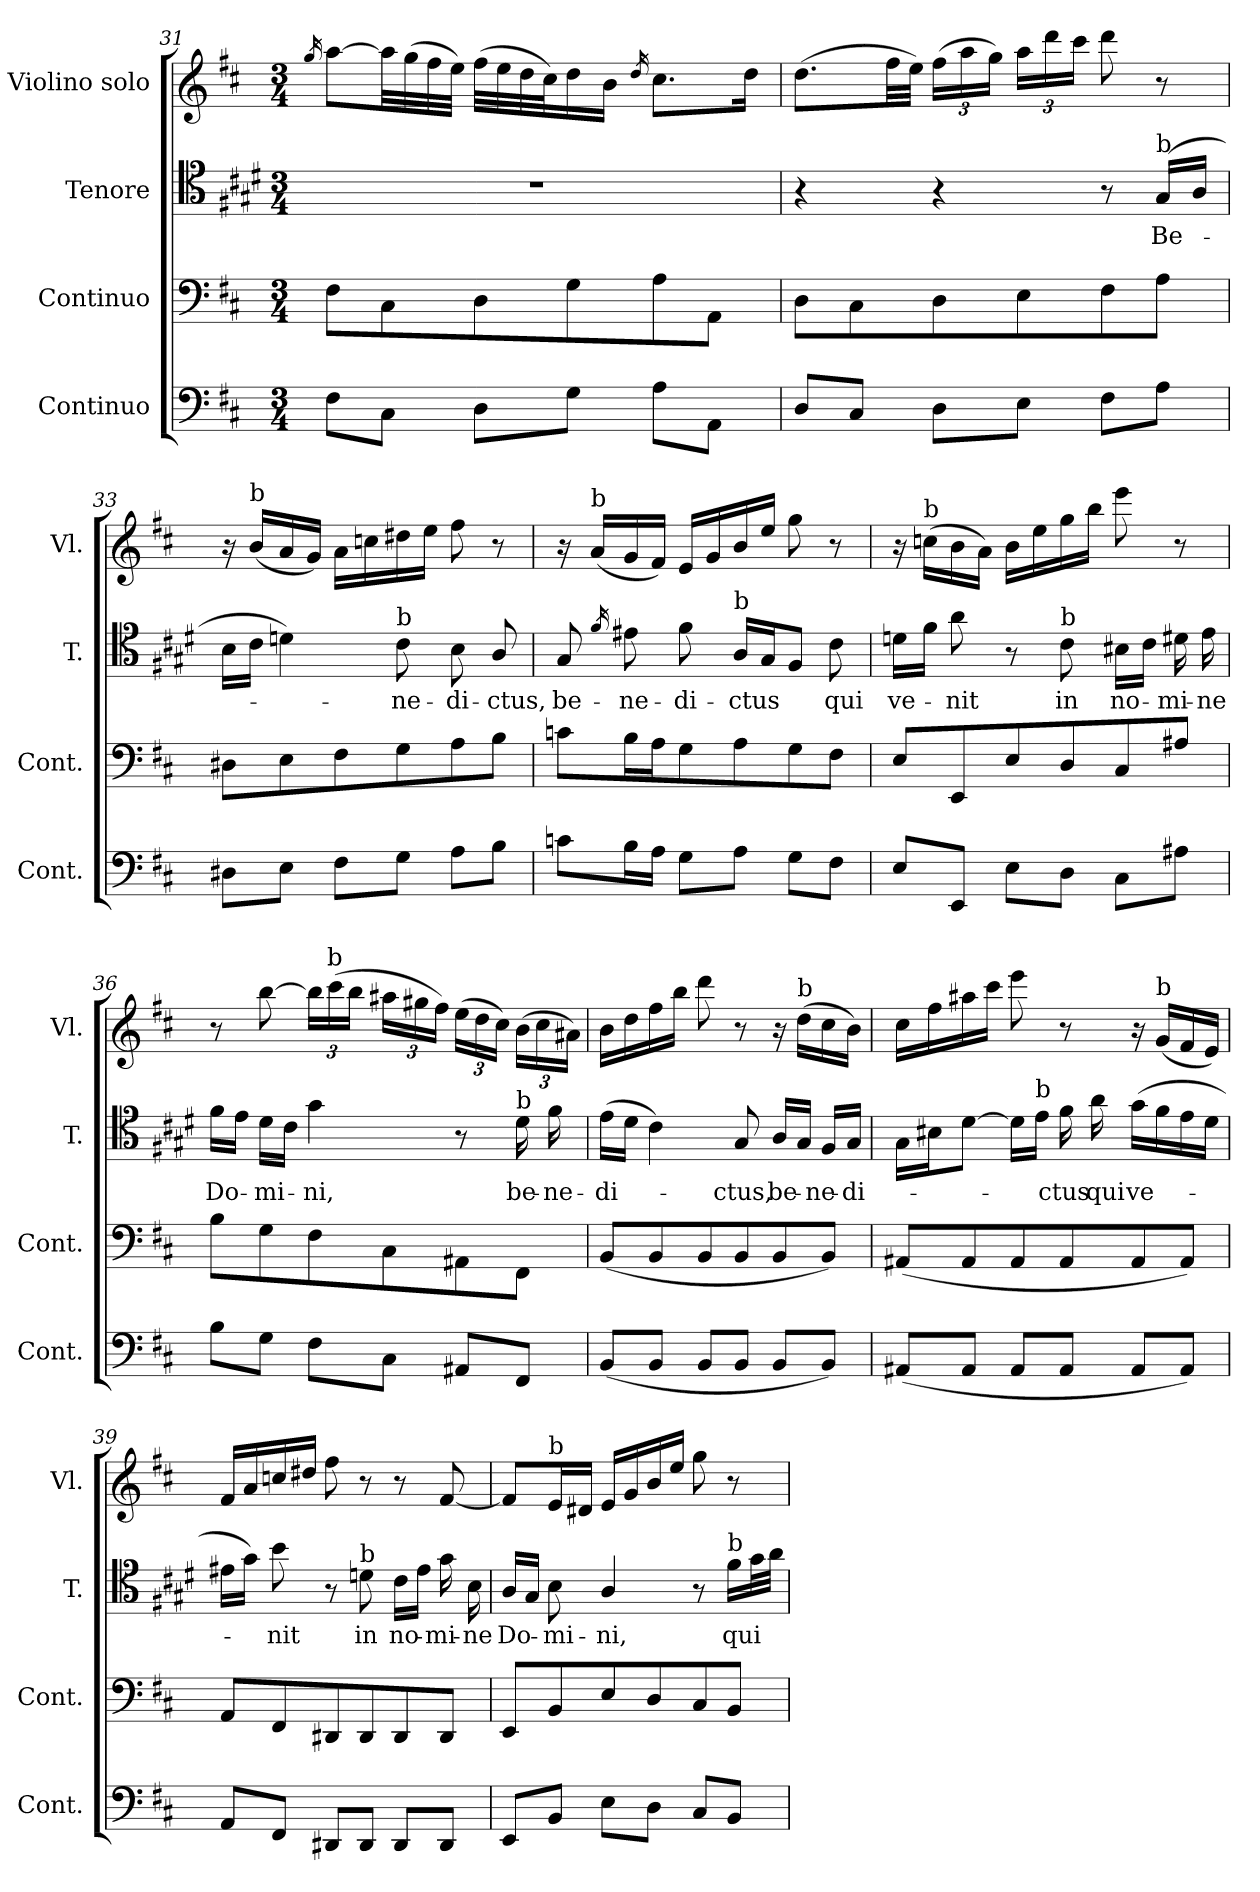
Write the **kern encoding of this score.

**kern	**kern	**kern	**text	**kern
*part4	*part3	*part2	*part2	*part1
*staff4	*staff3	*staff2	*staff2	*staff1
*I"Continuo	*I"Continuo	*I"Tenore	*	*I"Violino solo
*I'Cont.	*I'Cont.	*I'T.	*	*I'Vl.
*clefF4	*clefF4	*clefC4	*	*clefG2
*	*	*ITrd1c2	*	*
*k[f#c#]	*k[f#c#]	*k[f#c#]	*	*k[f#c#]
*M3/4	*M3/4	*M3/4	*	*M3/4
=31	=31	=31	=31	=31
.	.	.	.	16qgg/
8F#\L	8F#\L	2.r	.	[8aa\L
8C#\J	8C#\	.	.	32aa\LL]
.	.	.	.	(32gg\
.	.	.	.	32ff#\
.	.	.	.	32ee\JJJ)
8D\L	8D\	.	.	(32ff#\LLL
.	.	.	.	32ee\
.	.	.	.	32dd\
.	.	.	.	32cc#\J)
8G\J	8G\	.	.	16dd\
.	.	.	.	16b\JJ
.	.	.	.	16qdd/
8A\L	8A\	.	.	8.cc#\L
8AA\J	8AA\J	.	.	.
.	.	.	.	16dd\Jk
=32	=32	=32	=32	=32
8D/L	8D\L	4r	.	(8.dd\L
8C#/J	8C#\	.	.	.
.	.	.	.	32ff#\LL
.	.	.	.	32ee\JJJ)
*	*	*	*	*Xbrackettup
8D\L	8D\	4r	.	(24ff#\LL
.	.	.	.	24aa\
.	.	.	.	24gg\JJ)
8E\J	8E\	.	.	24aa\LL
.	.	.	.	24ddd\
.	.	.	.	24ccc#\JJ
8F#\L	8F#\	8r	.	8ddd\
!	!	!LO:TX:a:t=b	!	!
8A\J	8A\J	(16F#/LL	Be-	8r
.	.	16G/JJ	.	.
=33	=33	=33	=33	=33
8D#X\L	8D#X\L	16A\LL	.	16r
!	!	!	!	!LO:TX:a:t=b
.	.	16B\JJ	.	(16b/LL
8E\J	8E\	4cn\)	.	16a/
.	.	.	.	16g/JJ)
8F#\L	8F#\	.	.	16a\LL
.	.	.	.	16ccn\
!	!	!LO:TX:a:t=b	!	!
8G\J	8G\	8B\	-ne-	16dd#X\
.	.	.	.	16ee\JJ
8A\L	8A\	8A\	-di-	8ff#\
8B\J	8B\J	8G/	-ctus,	8r
=34	=34	=34	=34	=34
8cn\L	8cn\L	8F#/	be-	16r
!	!	!	!	!LO:TX:a:t=b
.	.	.	.	(16a/LL
.	.	16qe/	.	.
16B\L	16B\L	8d#X\	-ne-	16g/
16A\JJ	16A\J	.	.	16f#/JJ)
8G\L	8G\	8e\	-di-	16e/LL
.	.	.	.	16g/
!	!	!LO:TX:a:t=b	!	!
8A\J	8A\	16G/LL	-ctus	16b/
.	.	16F#/J	.	16ee/JJ
8G\L	8G\	8E/J	.	8gg\
8F#\J	8F#\J	8B\	qui	8r
=35	=35	=35	=35	=35
8E/L	8E/L	16cn\LL	ve-	16r
!	!	!	!	!LO:TX:a:t=b
.	.	16e\JJ	.	(16ccn\LL
8EE/J	8EE/	8g\	-nit	16b\
.	.	.	.	16a\JJ)
8E\L	8E/	8r	.	16b\LL
.	.	.	.	16ee\
!	!	!LO:TX:a:t=b	!	!
8D\J	8D/	8B\	in	16gg\
.	.	.	.	16bb\JJ
8C#\L	8C#/	16A#X\LL	no-	8eee\
.	.	16B\JJ	.	.
8A#X\J	8A#X/J	16c#X\	-mi-	8r
.	.	16d\	-ne	.
=36	=36	=36	=36	=36
8B\L	8B\L	16e\LL	Do-	8r
.	.	16d\JJ	.	.
8G\J	8G\	16c#\LL	-mi-	[8bb\
.	.	16B\JJ	.	.
8F#\L	8F#\	4f#\	-ni,	24bb\LL]
!	!	!	!	!LO:TX:a:t=b
.	.	.	.	(24ccc#\
.	.	.	.	24bb\JJ
8C#\J	8C#\	.	.	24aa#X\LL
.	.	.	.	24gg#X\
.	.	.	.	24ff#\JJ)
8AA#X/L	8AA#X\	8r	.	(24ee\LL
.	.	.	.	24dd\
.	.	.	.	24cc#\JJ)
!	!	!LO:TX:a:t=b	!	!
8FF#/J	8FF#\J	16c#\	be-	(24b\LL
.	.	.	.	24cc#\
.	.	16e\	-ne-	.
.	.	.	.	24a#X\JJ)
=37	=37	=37	=37	=37
(8BB/L	(8BB/L	(16d\LL	-di-	16b\LL
.	.	16c#\JJ	.	16dd\
8BB/J	8BB/	4B\)	.	16ff#\
.	.	.	.	16bb\JJ
8BB/L	8BB/	.	.	8ddd\
8BB/J	8BB/	8F#/	-ctus,	8r
8BB/L	8BB/	16G/LL	be-	16r
!	!	!	!	!LO:TX:a:t=b
.	.	16F#/JJ	.	(16dd\LL
8BB/J)	8BB/J)	16E/LL	-ne-	16cc#\
.	.	16F#/JJ	-di-	16b\JJ)
=38	=38	=38	=38	=38
(8AA#X/L	(8AA#X/L	16F#\LL	.	16cc#\LL
.	.	16A#X\J	.	16ff#\
8AA#/J	8AA#/	[8c#\J	.	16aa#X\
.	.	.	.	16ccc#\JJ
8AA#/L	8AA#/	16c#\LL]	.	8eee\
!	!	!LO:TX:a:t=b	!	!
.	.	16d\JJ	.	.
8AA#/J	8AA#/	16e\	-ctus	8r
.	.	16g\	qui	.
8AA#/L	8AA#/	(16f#\LL	ve-	16r
!	!	!	!	!LO:TX:a:t=b
.	.	16e\	.	(16g/LL
8AA#/J)	8AA#/J)	16d\	.	16f#/
.	.	16c#\JJ	.	16e/JJ)
=39	=39	=39	=39	=39
8AA/L	8AA/L	16d#X\LL	.	16f#/LL
.	.	16f#\JJ)	.	16a/
8FF#/J	8FF#/	8a\	-nit	16ccn/
.	.	.	.	16dd#X/JJ
8DD#X/L	8DD#X/	8r	.	8ff#\
!	!	!LO:TX:a:t=b	!	!
8DD#/J	8DD#/	8cn\	in	8r
8DD#/L	8DD#/	16B\LL	no-	8r
.	.	16d#\JJ	.	.
8DD#/J	8DD#/J	16f#\	-mi-	[8f#/
.	.	16A\	-ne	.
=40	=40	=40	=40	=40
8EE/L	8EE/L	16G/LL	Do-	8f#/L]
.	.	16F#/JJ	.	.
!	!	!	!	!LO:TX:a:t=b
8BB/J	8BB/	8A\	-mi-	16e/L
.	.	.	.	16d#X/JJ
8E\L	8E/	4G/	-ni,	16e/LL
.	.	.	.	16g/
8D\J	8D/	.	.	16b/
.	.	.	.	16ee/JJ
8C#/L	8C#/	8r	.	8gg\
!	!	!LO:TX:a:t=b	!	!
8BB/J	8BB/J	16e\LL	qui	8r
.	.	32f#\L	.	.
.	.	32g\JJJ	.	.
=	=	=	=	=
*-	*-	*-	*-	*-
